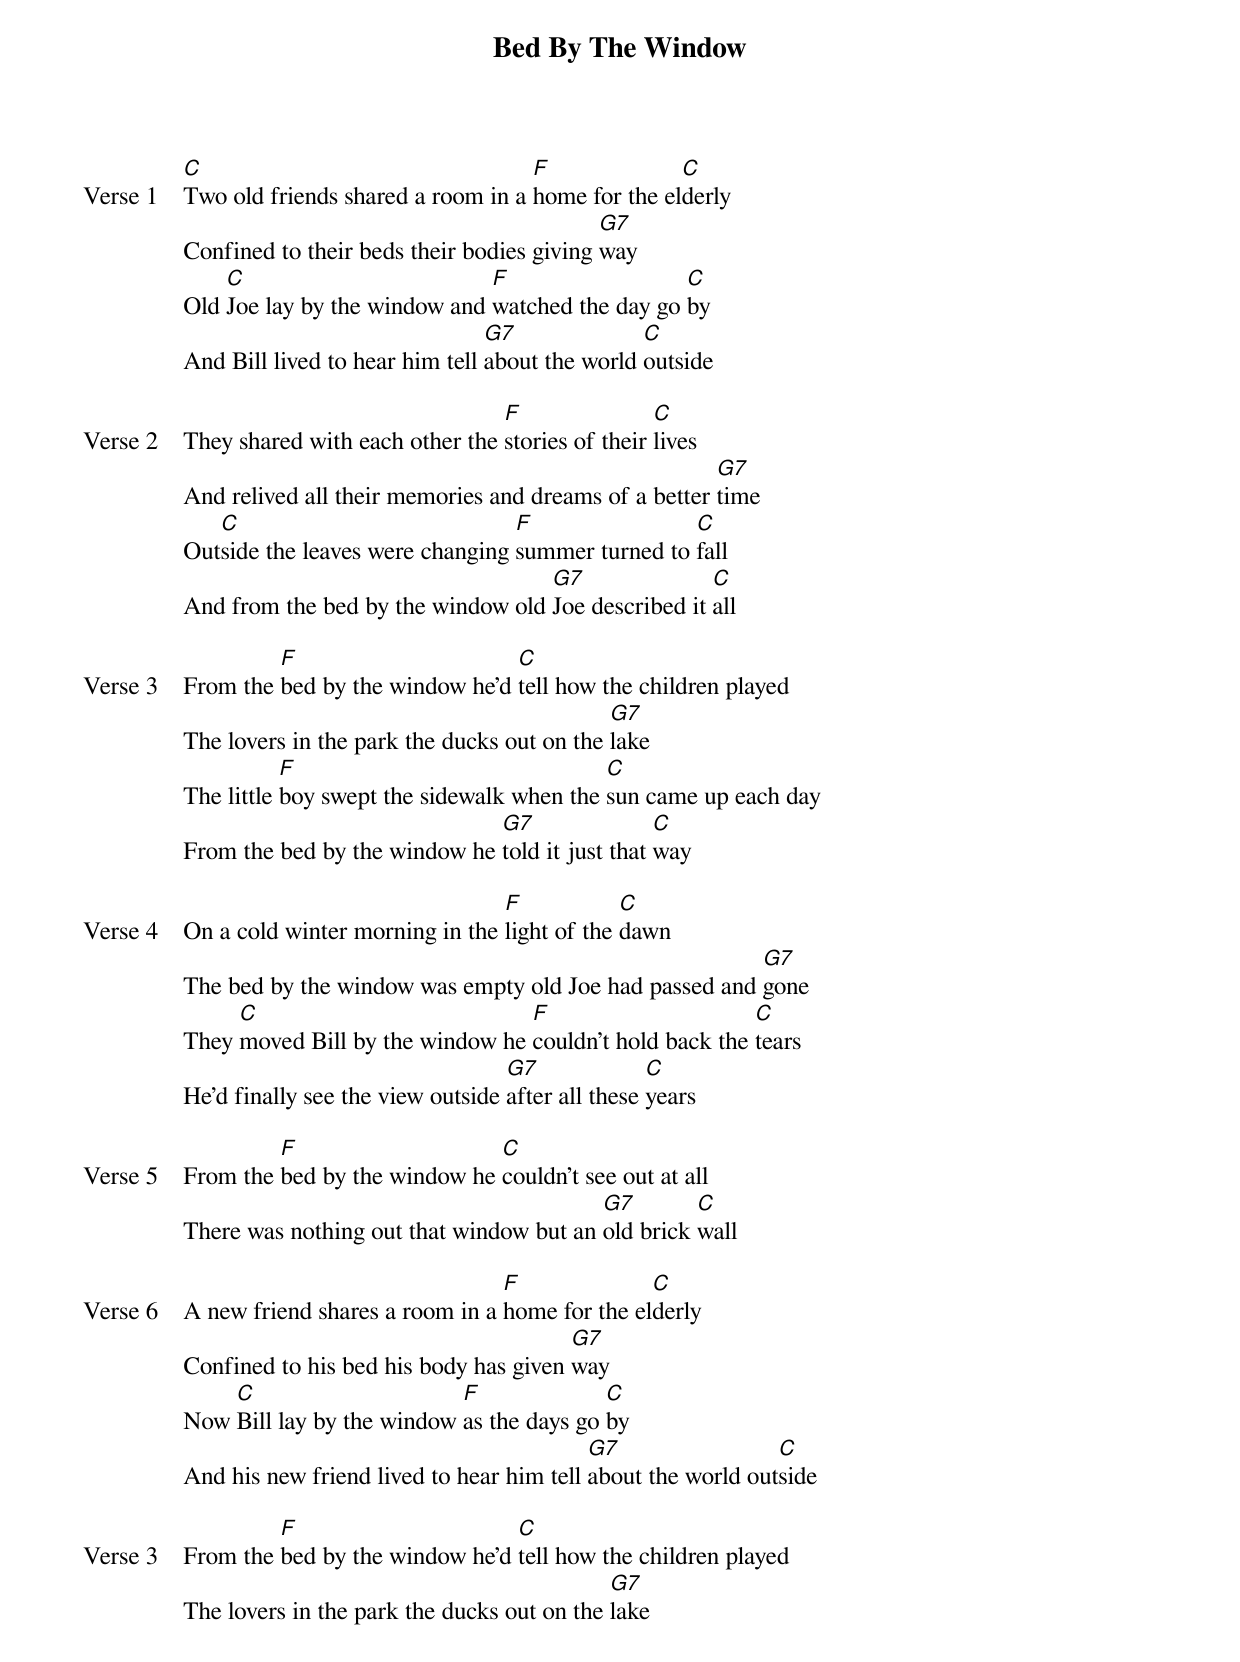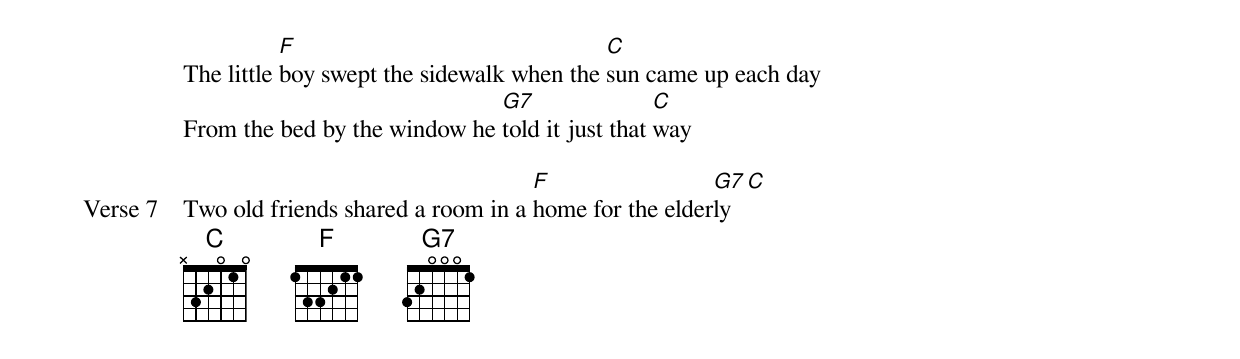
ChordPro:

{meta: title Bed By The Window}
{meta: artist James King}
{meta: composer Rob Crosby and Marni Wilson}

{start_of_verse: Verse 1}
[C]Two old friends shared a room in a [F]home for the el[C]derly
Confined to their beds their bodies giving [G7]way
Old [C]Joe lay by the window and [F]watched the day go [C]by
And Bill lived to hear him tell [G7]about the world [C]outside
{end_of_verse}

{start_of_verse: Verse 2}
They shared with each other the [F]stories of their [C]lives
And relived all their memories and dreams of a better [G7]time
Out[C]side the leaves were changing [F]summer turned to [C]fall
And from the bed by the window old [G7]Joe described it [C]all
{end_of_verse}

{start_of_verse: Verse 3}
From the [F]bed by the window he’d [C]tell how the children played
The lovers in the park the ducks out on the [G7]lake
The little [F]boy swept the sidewalk when the [C]sun came up each day
From the bed by the window he [G7]told it just that [C]way
{end_of_verse}

{start_of_verse: Verse 4}
On a cold winter morning in the [F]light of the [C]dawn
The bed by the window was empty old Joe had passed and [G7]gone
They [C]moved Bill by the window he [F]couldn’t hold back the [C]tears
He’d finally see the view outside [G7]after all these [C]years
{end_of_verse}

{start_of_verse: Verse 5}
From the [F]bed by the window he [C]couldn’t see out at all
There was nothing out that window but an [G7]old brick [C]wall
{end_of_verse}

{start_of_verse: Verse 6}
A new friend shares a room in a [F]home for the el[C]derly
Confined to his bed his body has given [G7]way
Now [C]Bill lay by the window [F]as the days go [C]by
And his new friend lived to hear him tell [G7]about the world out[C]side
{end_of_verse}

{start_of_verse: Verse 3}
From the [F]bed by the window he’d [C]tell how the children played
The lovers in the park the ducks out on the [G7]lake
The little [F]boy swept the sidewalk when the [C]sun came up each day
From the bed by the window he [G7]told it just that [C]way
{end_of_verse}

{start_of_verse: Verse 7}
Two old friends shared a room in a [F]home for the elder[G7]ly [C]
{end_of_verse}
